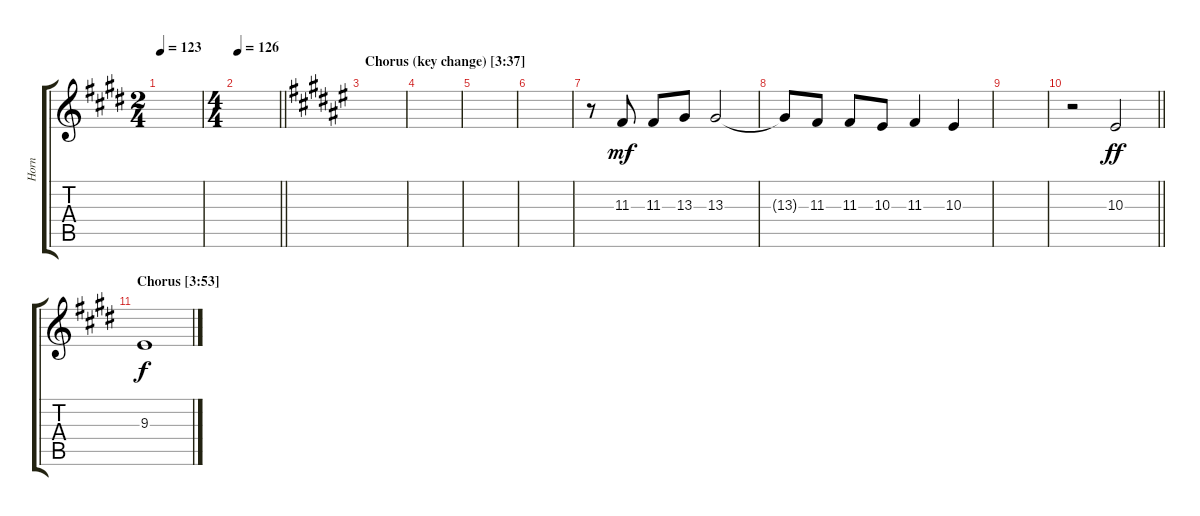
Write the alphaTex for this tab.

\track ("Horn" "Horn") {instrument frenchhorn}
\staff {score tabs}
\tuning (E4 B3 G3 D3 A2 E2) {hide}
\ts (2 4)
\tempo 123
\clef g2
\ks c#minor
|
\ts (4 4)
\tempo 126
\barLineRight lightlight
|
\section ("" "Chorus (key change) [3:37]")
\ks d#minor
|
|
|
|
r.8 11.3.8{dy mf balance 4} 11.3.8 13.3.8 13.3.2 |
13.3{t}.8 11.3.8 11.3.8 10.3.8 11.3.4 10.3.4 |
|
\barLineRight lightlight
r.2 10.3.2{dy ff balance 8} |
\section ("" "Chorus [3:53]")
\ks c#minor
9.3.1{dy f volume 5}
